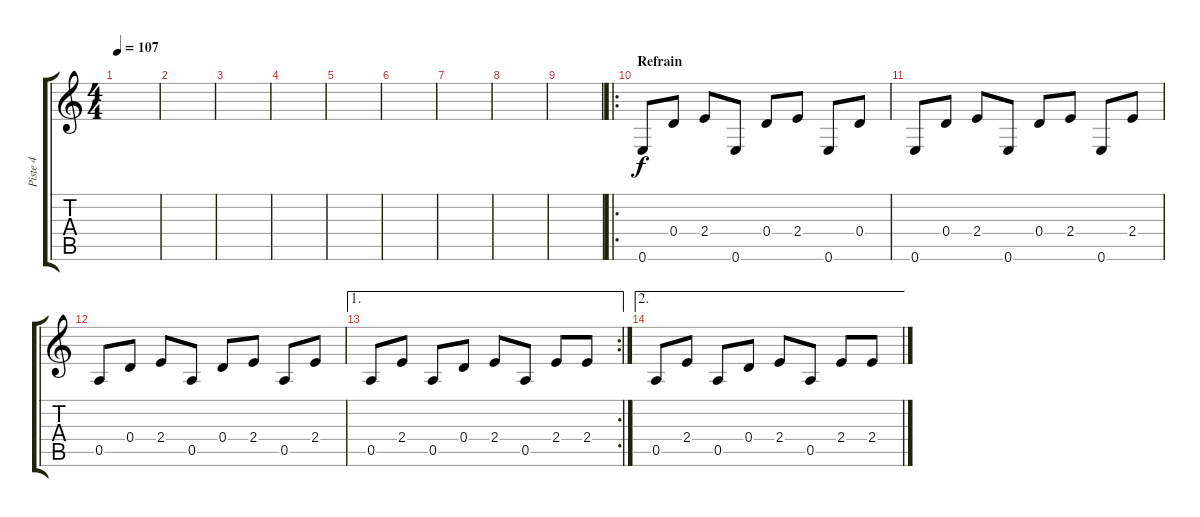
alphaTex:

\track ("Piste 4" "Piste 4") {instrument overdrivenguitar}
\staff {score tabs}
\tuning (E4 B3 G3 D3 A2 E2) {hide}
\ts (4 4)
\tempo 107
\clef g2
\ks c
|
|
|
|
|
|
|
|
|
\ro
\section ("" "Refrain")
0.6.8 0.4.8 2.4.8 0.6.8 0.4.8 2.4.8 0.6.8 0.4.8 |
0.6.8 0.4.8 2.4.8 0.6.8 0.4.8 2.4.8 0.6.8 2.4.8 |
0.5.8 0.4.8 2.4.8 0.5.8 0.4.8 2.4.8 0.5.8 2.4.8 |
\ae 1
\rc 2
0.5.8 2.4.8 0.5.8 0.4.8 2.4.8 0.5.8 2.4.8 2.4.8 |
\ae 2
0.5.8 2.4.8 0.5.8 0.4.8 2.4.8 0.5.8 2.4.8 2.4.8
